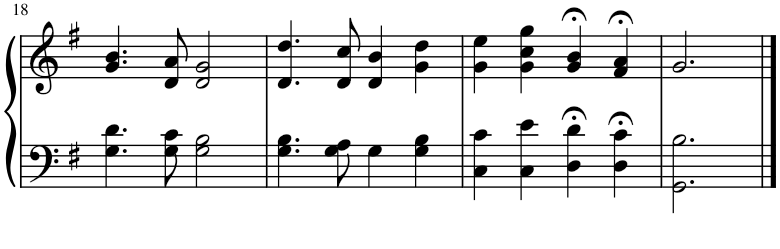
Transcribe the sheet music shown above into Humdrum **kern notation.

**kern	**kern
*part1	*part1
*staff2	*staff1
*I"Piano	*
*I'Pno.	*
!!LO:PB:g=z
*clefF4	*clefG2
*k[f#]	*k[f#]
*M4/4	*M4/4
=18	=18
4.G\ 4.d\	4.g/ 4.b/
8G\ 8c\	8d/ 8a/
2G\ 2B\	2d/ 2g/
=19	=19
4.G\ 4.B\	4.d/ 4.dd/
8G\ 8A\	8d/ 8cc/
4G\	4d/ 4b/
4G\ 4B\	4g\ 4dd\
=20	=20
4C\ 4c\	4g\ 4ee\
4C\ 4e\	4g\ 4cc\ 4gg\
4D\;< 4d\;<	4g/;< 4b/;<
4D\;< 4c\;<	4f#/;< 4a/;<
=21	=21
2.GG\ 2.B\	2.g/
==	==
*-	*-
